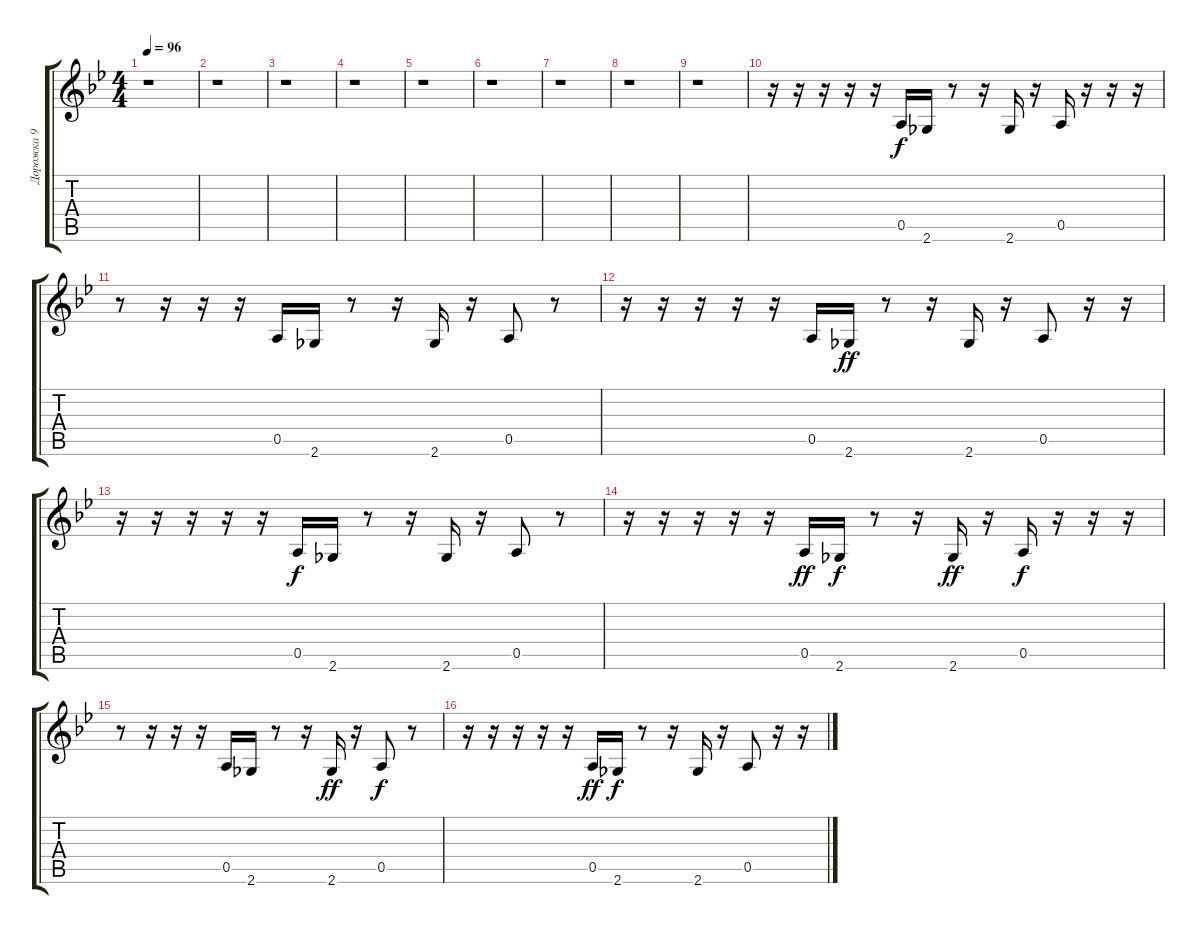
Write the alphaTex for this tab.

\track ("Дорожка 9" "Дорожка 9") {instrument acousticguitarsteel}
\staff {score tabs}
\tuning (E4 B3 G3 D3 A2 E2) {hide}
\ts (4 4)
\tempo 96
\clef g2
\ks bb
r.1{dy f} |
r.1 |
r.1 |
r.1 |
r.1 |
r.1 |
r.1 |
r.1 |
r.1 |
r.16{instrument drawbarorgan} r.16 r.16 r.16 r.16 0.5.16 2.6.16 r.8 r.16 2.6.16 r.16 0.5.16 r.16 r.16 r.16 |
r.8 r.16 r.16 r.16 0.5.16 2.6.16 r.8 r.16 2.6.16 r.16 0.5.8 r.8 |
r.16 r.16 r.16 r.16 r.16 0.5.16 2.6.16{dy ff} r.8 r.16 2.6.16 r.16 0.5.8 r.16 r.16 |
r.16 r.16 r.16 r.16 r.16 0.5.16{dy f} 2.6.16 r.8 r.16 2.6.16 r.16 0.5.8 r.8 |
r.16 r.16 r.16 r.16 r.16 0.5.16{dy ff} 2.6.16{dy f} r.8 r.16 2.6.16{dy ff} r.16 0.5.16{dy f} r.16 r.16 r.16 |
r.8 r.16 r.16 r.16 0.5.16 2.6.16 r.8 r.16 2.6.16{dy ff} r.16 0.5.8{dy f} r.8 |
r.16 r.16 r.16 r.16 r.16 0.5.16{dy ff} 2.6.16{dy f} r.8 r.16 2.6.16 r.16 0.5.8 r.16 r.16
